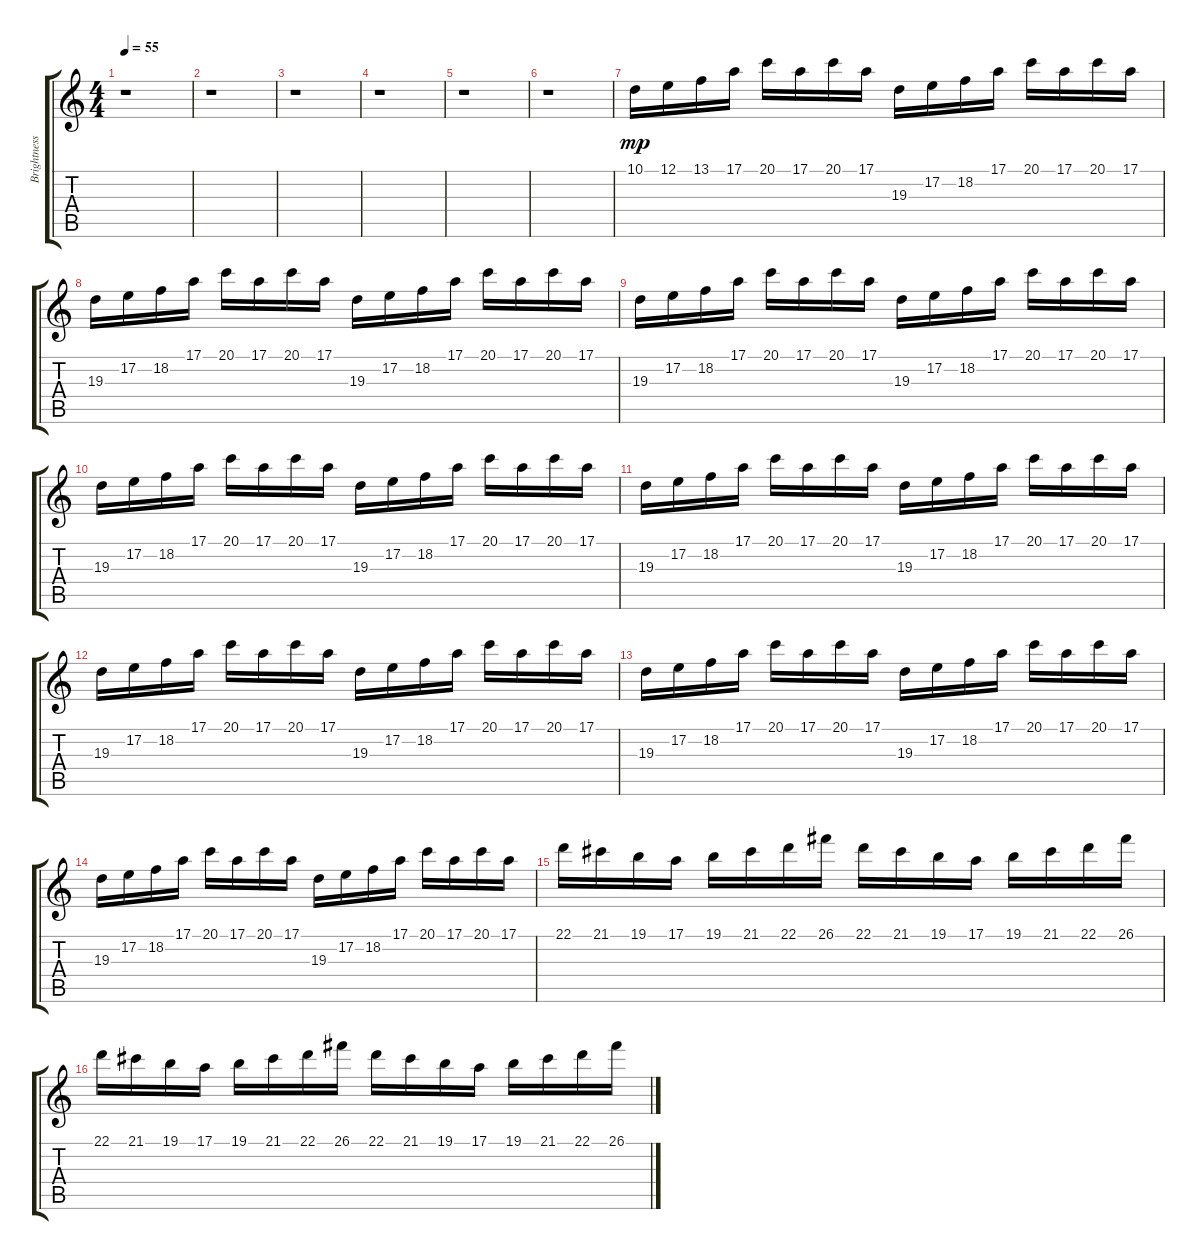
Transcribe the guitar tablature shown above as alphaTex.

\track ("Brightness          " "Brightness") {instrument fx5brightness}
\staff {score tabs}
\tuning (E4 B3 G3 D3 A2 E2) {hide}
\ts (4 4)
\tempo 55
\clef g2
\ks c
r.1{dy mp instrument fx5brightness} |
r.1 |
r.1 |
r.1 |
r.1 |
r.1 |
10.1.16 12.1.16 13.1.16 17.1.16 20.1.16 17.1.16 20.1.16 17.1.16 19.3.16 17.2.16 18.2.16 17.1.16 20.1.16 17.1.16 20.1.16 17.1.16 |
19.3.16 17.2.16 18.2.16 17.1.16 20.1.16 17.1.16 20.1.16 17.1.16 19.3.16 17.2.16 18.2.16 17.1.16 20.1.16 17.1.16 20.1.16 17.1.16 |
19.3.16 17.2.16 18.2.16 17.1.16 20.1.16 17.1.16 20.1.16 17.1.16 19.3.16 17.2.16 18.2.16 17.1.16 20.1.16 17.1.16 20.1.16 17.1.16 |
19.3.16 17.2.16 18.2.16 17.1.16 20.1.16 17.1.16 20.1.16 17.1.16 19.3.16 17.2.16 18.2.16 17.1.16 20.1.16 17.1.16 20.1.16 17.1.16 |
19.3.16 17.2.16 18.2.16 17.1.16 20.1.16 17.1.16 20.1.16 17.1.16 19.3.16 17.2.16 18.2.16 17.1.16 20.1.16 17.1.16 20.1.16 17.1.16 |
19.3.16 17.2.16 18.2.16 17.1.16 20.1.16 17.1.16 20.1.16 17.1.16 19.3.16 17.2.16 18.2.16 17.1.16 20.1.16 17.1.16 20.1.16 17.1.16 |
19.3.16 17.2.16 18.2.16 17.1.16 20.1.16 17.1.16 20.1.16 17.1.16 19.3.16 17.2.16 18.2.16 17.1.16 20.1.16 17.1.16 20.1.16 17.1.16 |
19.3.16 17.2.16 18.2.16 17.1.16 20.1.16 17.1.16 20.1.16 17.1.16 19.3.16 17.2.16 18.2.16 17.1.16 20.1.16 17.1.16 20.1.16 17.1.16 |
22.1.16 21.1.16 19.1.16 17.1.16 19.1.16 21.1.16 22.1.16 26.1.16 22.1.16 21.1.16 19.1.16 17.1.16 19.1.16 21.1.16 22.1.16 26.1.16 |
22.1.16 21.1.16 19.1.16 17.1.16 19.1.16 21.1.16 22.1.16 26.1.16 22.1.16 21.1.16 19.1.16 17.1.16 19.1.16 21.1.16 22.1.16 26.1.16
